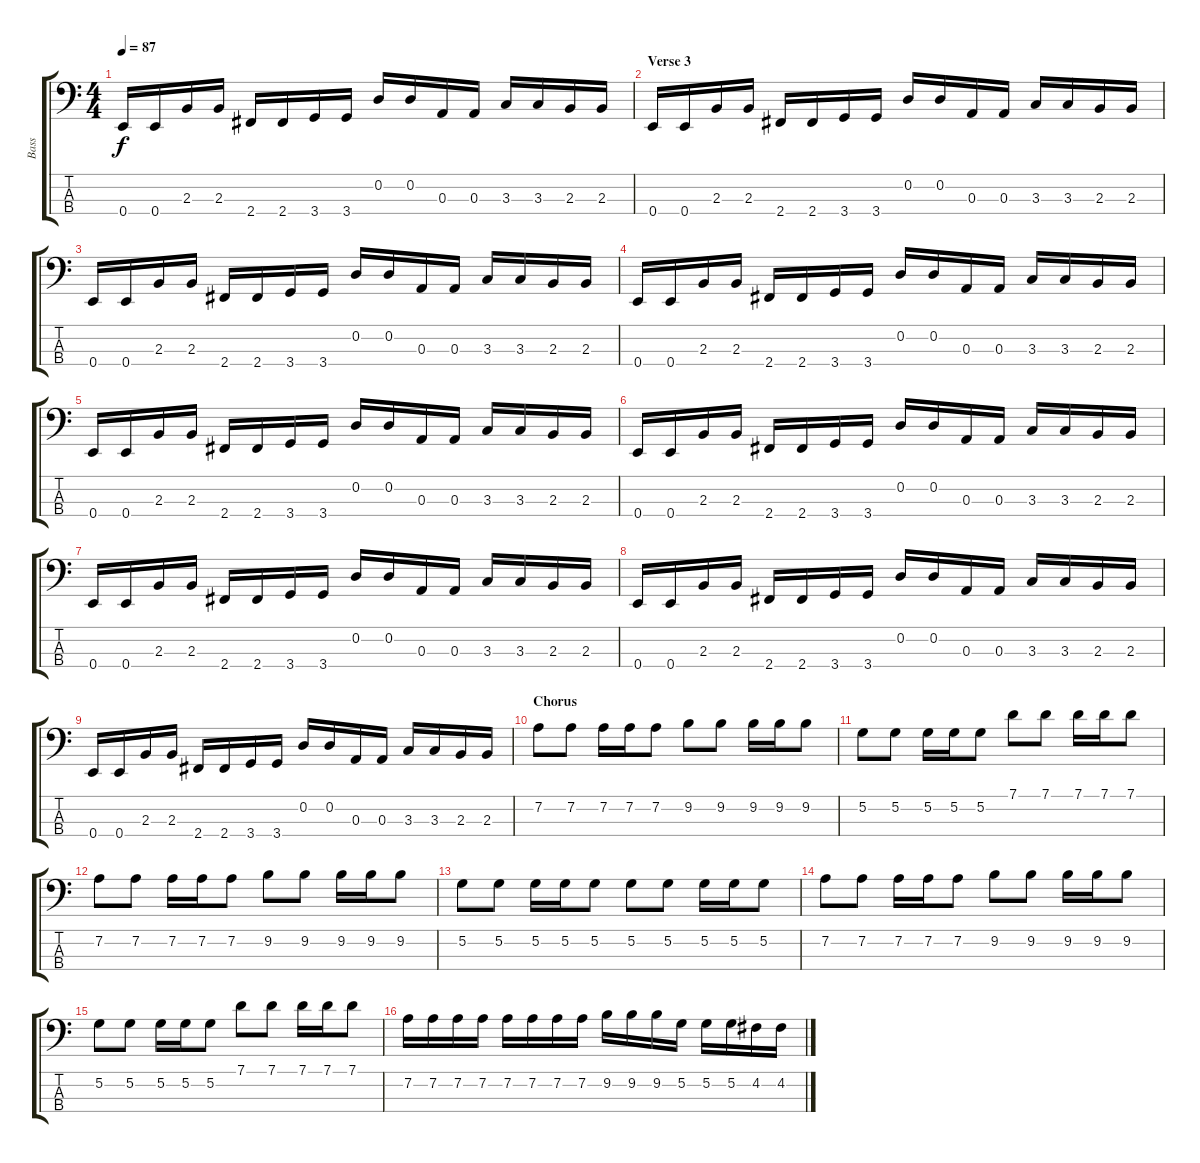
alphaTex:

\track ("Bass" "Bass") {instrument electricbasspick}
\staff {score tabs}
\tuning (G2 D2 A1 E1) {hide}
\ts (4 4)
\tempo 87
\clef f4
\ks c
0.4.16{dy f} 0.4.16 2.3.16 2.3.16 2.4.16 2.4.16 3.4.16 3.4.16 0.2.16 0.2.16 0.3.16 0.3.16 3.3.16 3.3.16 2.3.16 2.3.16 |
\section ("" "Verse 3")
0.4.16 0.4.16 2.3.16 2.3.16 2.4.16 2.4.16 3.4.16 3.4.16 0.2.16 0.2.16 0.3.16 0.3.16 3.3.16 3.3.16 2.3.16 2.3.16 |
0.4.16 0.4.16 2.3.16 2.3.16 2.4.16 2.4.16 3.4.16 3.4.16 0.2.16 0.2.16 0.3.16 0.3.16 3.3.16 3.3.16 2.3.16 2.3.16 |
0.4.16 0.4.16 2.3.16 2.3.16 2.4.16 2.4.16 3.4.16 3.4.16 0.2.16 0.2.16 0.3.16 0.3.16 3.3.16 3.3.16 2.3.16 2.3.16 |
0.4.16 0.4.16 2.3.16 2.3.16 2.4.16 2.4.16 3.4.16 3.4.16 0.2.16 0.2.16 0.3.16 0.3.16 3.3.16 3.3.16 2.3.16 2.3.16 |
0.4.16 0.4.16 2.3.16 2.3.16 2.4.16 2.4.16 3.4.16 3.4.16 0.2.16 0.2.16 0.3.16 0.3.16 3.3.16 3.3.16 2.3.16 2.3.16 |
0.4.16 0.4.16 2.3.16 2.3.16 2.4.16 2.4.16 3.4.16 3.4.16 0.2.16 0.2.16 0.3.16 0.3.16 3.3.16 3.3.16 2.3.16 2.3.16 |
0.4.16 0.4.16 2.3.16 2.3.16 2.4.16 2.4.16 3.4.16 3.4.16 0.2.16 0.2.16 0.3.16 0.3.16 3.3.16 3.3.16 2.3.16 2.3.16 |
0.4.16 0.4.16 2.3.16 2.3.16 2.4.16 2.4.16 3.4.16 3.4.16 0.2.16 0.2.16 0.3.16 0.3.16 3.3.16 3.3.16 2.3.16 2.3.16 |
\section ("" "Chorus")
7.2.8 7.2.8 7.2.16 7.2.16 7.2.8 9.2.8 9.2.8 9.2.16 9.2.16 9.2.8 |
5.2.8 5.2.8 5.2.16 5.2.16 5.2.8 7.1.8 7.1.8 7.1.16 7.1.16 7.1.8 |
7.2.8 7.2.8 7.2.16 7.2.16 7.2.8 9.2.8 9.2.8 9.2.16 9.2.16 9.2.8 |
5.2.8 5.2.8 5.2.16 5.2.16 5.2.8 5.2.8 5.2.8 5.2.16 5.2.16 5.2.8 |
7.2.8 7.2.8 7.2.16 7.2.16 7.2.8 9.2.8 9.2.8 9.2.16 9.2.16 9.2.8 |
5.2.8 5.2.8 5.2.16 5.2.16 5.2.8 7.1.8 7.1.8 7.1.16 7.1.16 7.1.8 |
7.2.16 7.2.16 7.2.16 7.2.16 7.2.16 7.2.16 7.2.16 7.2.16 9.2.16 9.2.16 9.2.16 5.2.16 5.2.16 5.2.16 4.2.16 4.2.16
